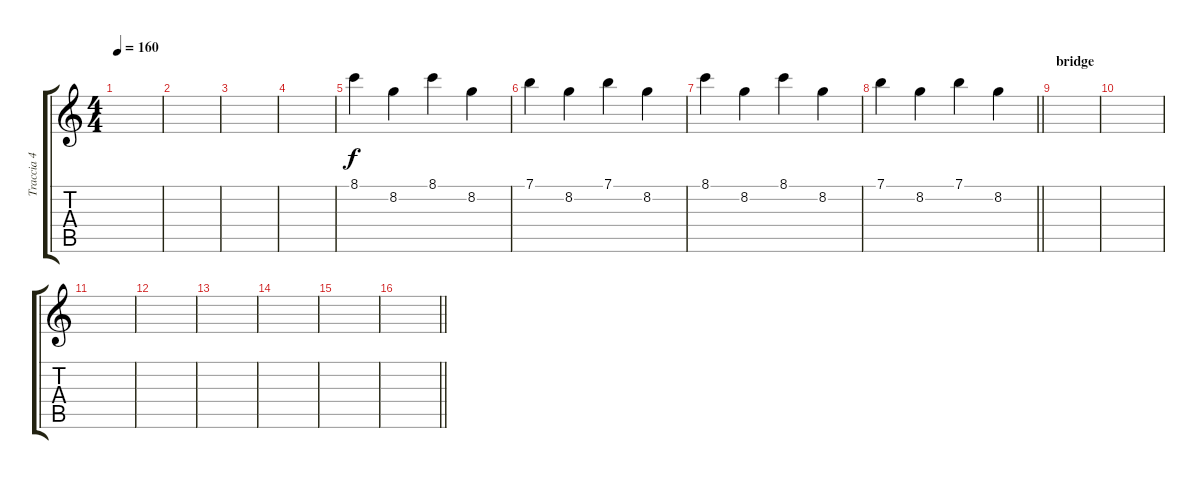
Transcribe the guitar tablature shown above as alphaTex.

\track ("Traccia 4" "Traccia 4") {instrument acousticguitarsteel}
\staff {score tabs}
\tuning (E4 B3 G3 D3 A2 E2) {hide}
\ts (4 4)
\tempo 160
\clef g2
\ks c
|
|
|
|
8.1.4 8.2.4 8.1.4 8.2.4 |
7.1.4 8.2.4 7.1.4 8.2.4 |
8.1.4 8.2.4 8.1.4 8.2.4 |
\barLineRight lightlight
7.1.4 8.2.4 7.1.4 8.2.4 |
\section ("" "bridge")
|
|
|
|
|
|
|
\barLineRight lightlight
